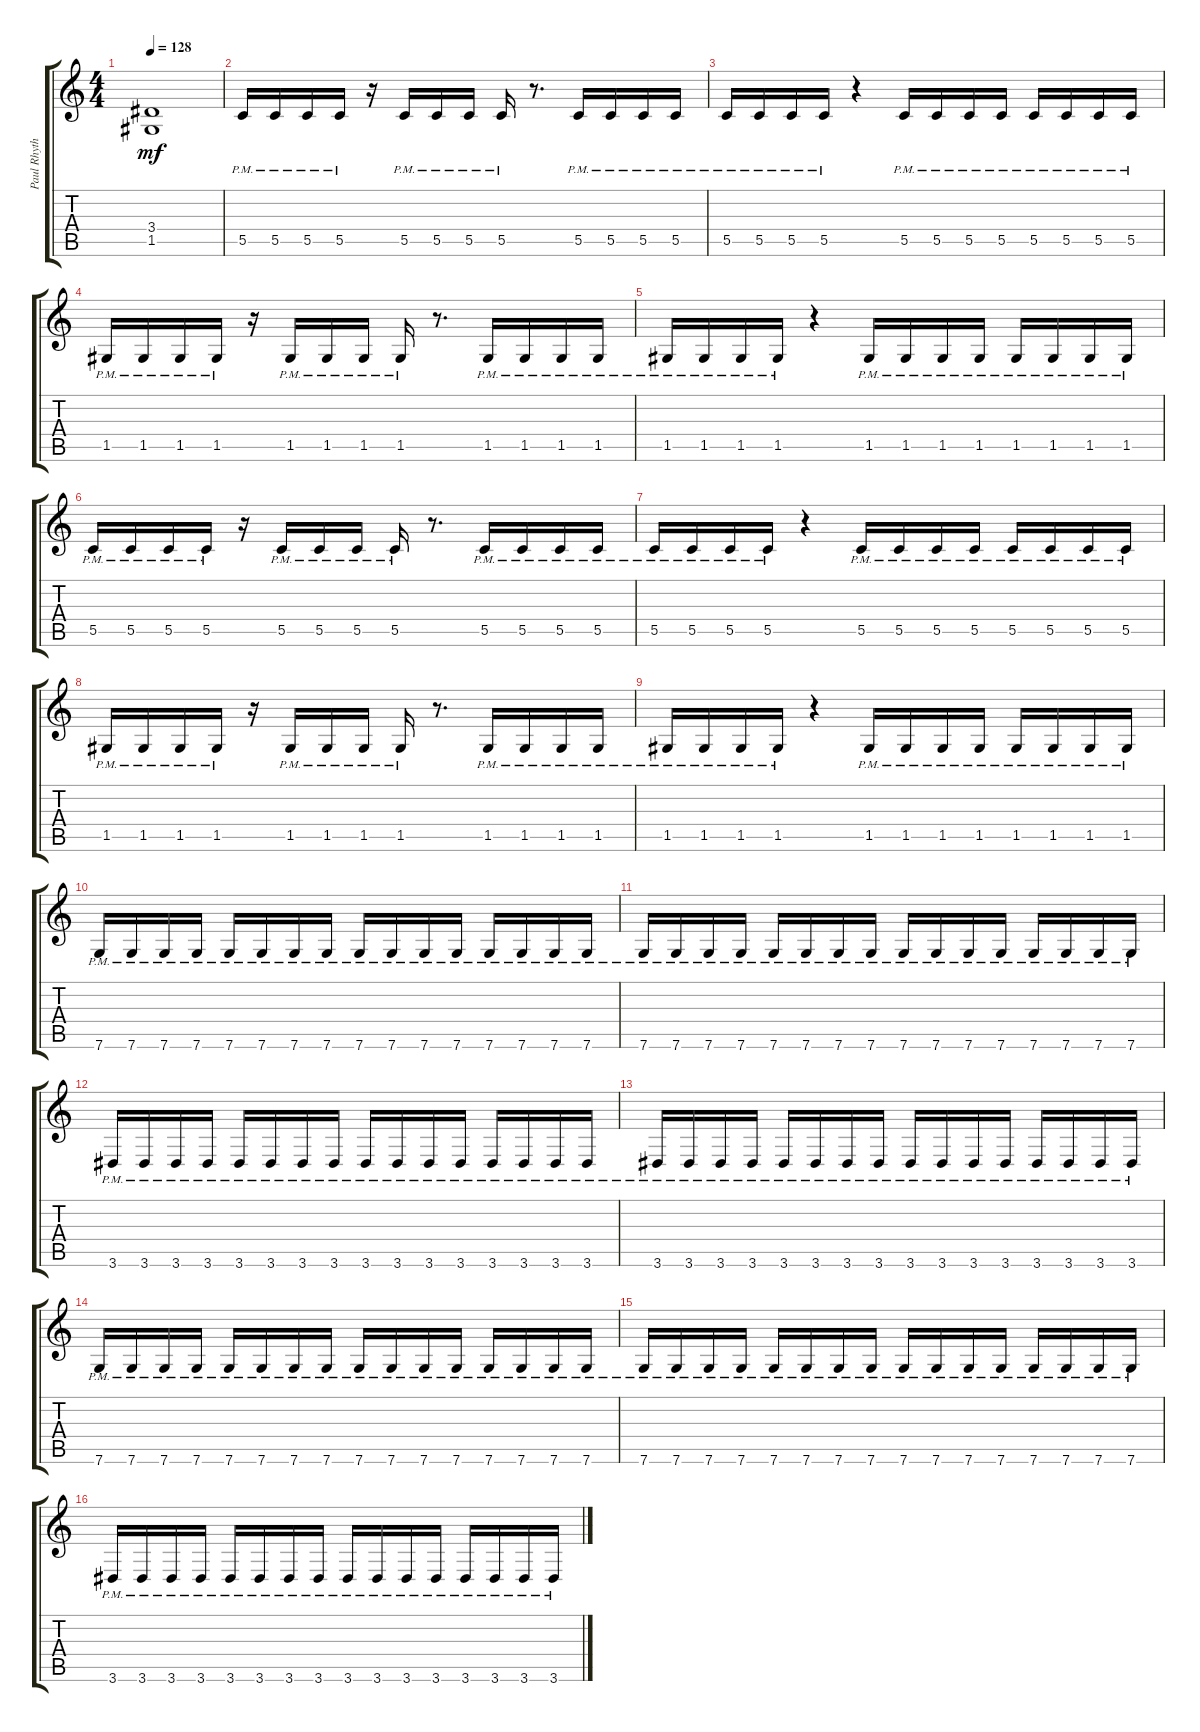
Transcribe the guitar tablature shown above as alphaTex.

\track ("Paul Rhythm" "Paul Rhyth") {instrument distortionguitar}
\staff {score tabs}
\tuning (D4 A3 F3 C3 G2 C2) {hide}
\ts (4 4)
\tempo 128
\clef g2
\ks c
(3.4 1.5).1{dy mf} |
5.5{pm}.16 5.5{pm}.16 5.5{pm}.16 5.5{pm}.16 r.16 5.5{pm}.16 5.5{pm}.16 5.5{pm}.16 5.5{pm}.16 r.8{d} 5.5{pm}.16 5.5{pm}.16 5.5{pm}.16 5.5{pm}.16 |
5.5{pm}.16 5.5{pm}.16 5.5{pm}.16 5.5{pm}.16 r.4 5.5{pm}.16 5.5{pm}.16 5.5{pm}.16 5.5{pm}.16 5.5{pm}.16 5.5{pm}.16 5.5{pm}.16 5.5{pm}.16 |
1.5{pm}.16 1.5{pm}.16 1.5{pm}.16 1.5{pm}.16 r.16 1.5{pm}.16 1.5{pm}.16 1.5{pm}.16 1.5{pm}.16 r.8{d} 1.5{pm}.16 1.5{pm}.16 1.5{pm}.16 1.5{pm}.16 |
1.5{pm}.16 1.5{pm}.16 1.5{pm}.16 1.5{pm}.16 r.4 1.5{pm}.16 1.5{pm}.16 1.5{pm}.16 1.5{pm}.16 1.5{pm}.16 1.5{pm}.16 1.5{pm}.16 1.5{pm}.16 |
5.5{pm}.16 5.5{pm}.16 5.5{pm}.16 5.5{pm}.16 r.16 5.5{pm}.16 5.5{pm}.16 5.5{pm}.16 5.5{pm}.16 r.8{d} 5.5{pm}.16 5.5{pm}.16 5.5{pm}.16 5.5{pm}.16 |
5.5{pm}.16 5.5{pm}.16 5.5{pm}.16 5.5{pm}.16 r.4 5.5{pm}.16 5.5{pm}.16 5.5{pm}.16 5.5{pm}.16 5.5{pm}.16 5.5{pm}.16 5.5{pm}.16 5.5{pm}.16 |
1.5{pm}.16 1.5{pm}.16 1.5{pm}.16 1.5{pm}.16 r.16 1.5{pm}.16 1.5{pm}.16 1.5{pm}.16 1.5{pm}.16 r.8{d} 1.5{pm}.16 1.5{pm}.16 1.5{pm}.16 1.5{pm}.16 |
1.5{pm}.16 1.5{pm}.16 1.5{pm}.16 1.5{pm}.16 r.4 1.5{pm}.16 1.5{pm}.16 1.5{pm}.16 1.5{pm}.16 1.5{pm}.16 1.5{pm}.16 1.5{pm}.16 1.5{pm}.16 |
7.6{pm}.16 7.6{pm}.16 7.6{pm}.16 7.6{pm}.16 7.6{pm}.16 7.6{pm}.16 7.6{pm}.16 7.6{pm}.16 7.6{pm}.16 7.6{pm}.16 7.6{pm}.16 7.6{pm}.16 7.6{pm}.16 7.6{pm}.16 7.6{pm}.16 7.6{pm}.16 |
7.6{pm}.16 7.6{pm}.16 7.6{pm}.16 7.6{pm}.16 7.6{pm}.16 7.6{pm}.16 7.6{pm}.16 7.6{pm}.16 7.6{pm}.16 7.6{pm}.16 7.6{pm}.16 7.6{pm}.16 7.6{pm}.16 7.6{pm}.16 7.6{pm}.16 7.6{pm}.16 |
3.6{pm}.16 3.6{pm}.16 3.6{pm}.16 3.6{pm}.16 3.6{pm}.16 3.6{pm}.16 3.6{pm}.16 3.6{pm}.16 3.6{pm}.16 3.6{pm}.16 3.6{pm}.16 3.6{pm}.16 3.6{pm}.16 3.6{pm}.16 3.6{pm}.16 3.6{pm}.16 |
3.6{pm}.16 3.6{pm}.16 3.6{pm}.16 3.6{pm}.16 3.6{pm}.16 3.6{pm}.16 3.6{pm}.16 3.6{pm}.16 3.6{pm}.16 3.6{pm}.16 3.6{pm}.16 3.6{pm}.16 3.6{pm}.16 3.6{pm}.16 3.6{pm}.16 3.6{pm}.16 |
7.6{pm}.16 7.6{pm}.16 7.6{pm}.16 7.6{pm}.16 7.6{pm}.16 7.6{pm}.16 7.6{pm}.16 7.6{pm}.16 7.6{pm}.16 7.6{pm}.16 7.6{pm}.16 7.6{pm}.16 7.6{pm}.16 7.6{pm}.16 7.6{pm}.16 7.6{pm}.16 |
7.6{pm}.16 7.6{pm}.16 7.6{pm}.16 7.6{pm}.16 7.6{pm}.16 7.6{pm}.16 7.6{pm}.16 7.6{pm}.16 7.6{pm}.16 7.6{pm}.16 7.6{pm}.16 7.6{pm}.16 7.6{pm}.16 7.6{pm}.16 7.6{pm}.16 7.6{pm}.16 |
3.6{pm}.16 3.6{pm}.16 3.6{pm}.16 3.6{pm}.16 3.6{pm}.16 3.6{pm}.16 3.6{pm}.16 3.6{pm}.16 3.6{pm}.16 3.6{pm}.16 3.6{pm}.16 3.6{pm}.16 3.6{pm}.16 3.6{pm}.16 3.6{pm}.16 3.6{pm}.16
